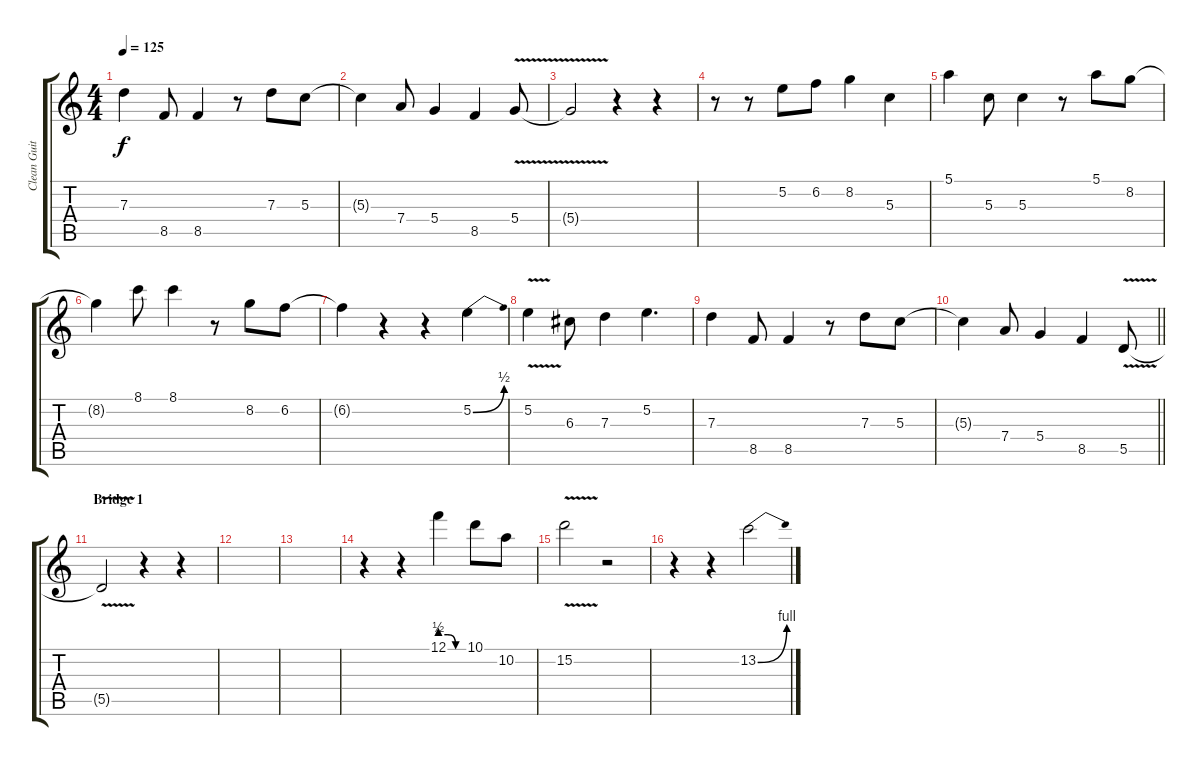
\track ("Clean Guitar" "Clean Guit") {instrument electricguitarclean}
\staff {score tabs}
\tuning (E4 B3 G3 D3 A2 E2) {hide}
\ts (4 4)
\tempo 125
\clef g2
\ks c
7.3.4{dy f} 8.5.8 8.5.4 r.8 7.3.8 5.3.8 |
5.3{t}.4 7.4.8 5.4.4 8.5.4 5.4{v}.8 |
5.4{t}.2 r.4 r.4 |
r.8 r.8 5.2.8 6.2.8 8.2.4 5.3.4 |
5.1.4 5.3.8 5.3.4 r.8 5.1.8 8.2.8 |
8.2{t}.4 8.1.8 8.1.4 r.8 8.2.8 6.2.8 |
6.2{t}.4 r.4 r.4 5.2{be (bend 0 0 60 2)}.4 |
5.2{v}.4 6.3.8 7.3.4 5.2.4{d} |
7.3.4 8.5.8 8.5.4 r.8 7.3.8 5.3.8 |
\barLineRight lightlight
5.3{t}.4 7.4.8 5.4.4 8.5.4 5.5{v}.8 |
\section ("" "Bridge 1")
5.5{t}.2 r.4 r.4 |
|
|
r.4 r.4 12.1{be (custom 0 2 20 2 40 0 60 0)}.4 10.1.8 10.2.8 |
15.2{v}.2 r.2 |
r.4 r.4 13.2{be (bend 0 0 60 4)}.2
